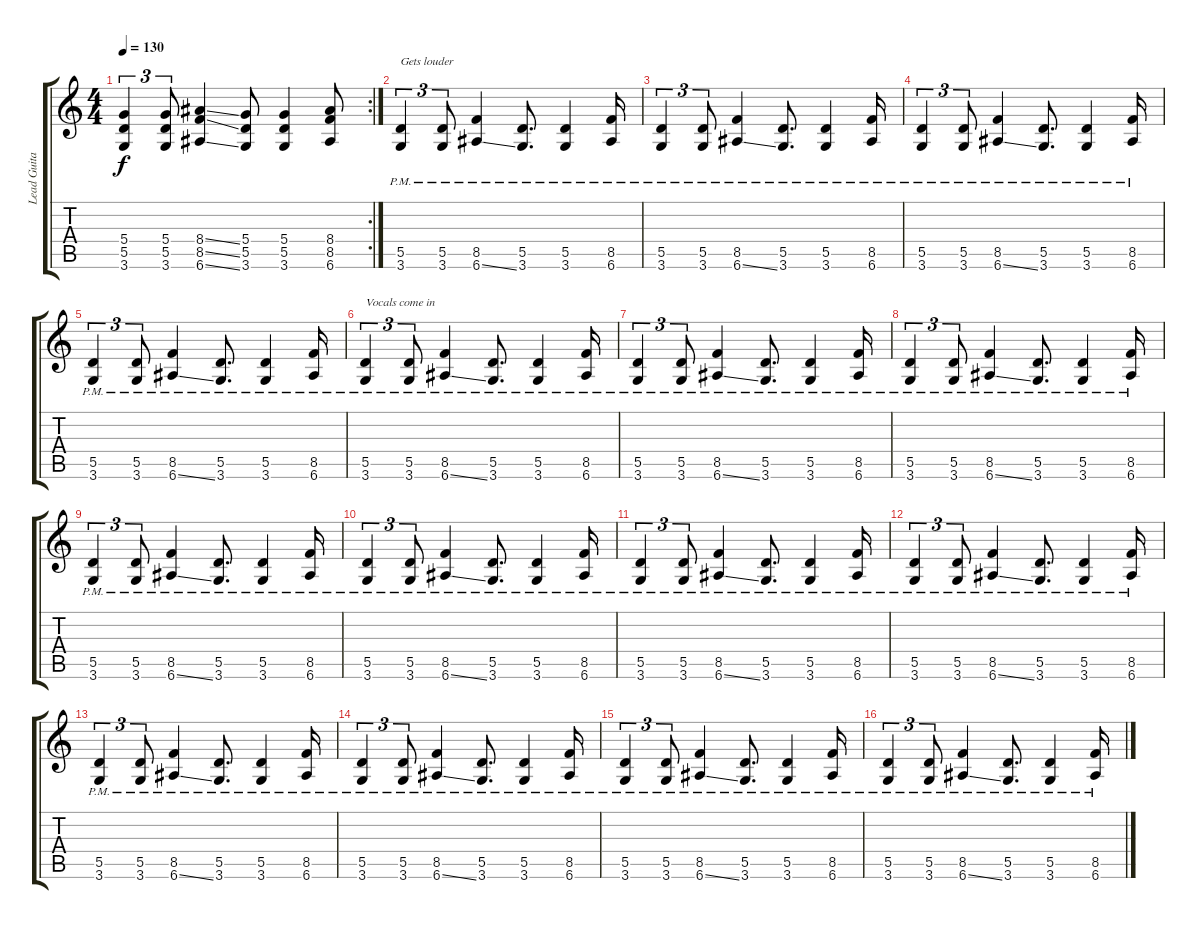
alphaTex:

\track ("Lead Guitar" "Lead Guita") {instrument distortionguitar}
\staff {score tabs}
\tuning (E4 B3 G3 D3 A2 E2) {hide}
\rc 2
\ts (4 4)
\tempo 130
\clef g2
\ks c
(5.4 5.5 3.6).4{tu (3 2) dy f} (5.4 5.5 3.6).8{tu (3 2)} (8.4{ss} 8.5{ss} 6.6{ss}).4 (5.4 5.5 3.6).8 (5.4 5.5 3.6).4 (8.4 8.5 6.6).8 |
(5.5 3.6{pm}).4{tu (3 2) txt "Gets louder" volume 14} (5.5 3.6{pm}).8{tu (3 2)} (8.5 6.6{ss pm}).4 (5.5 3.6{pm}).8{d} (5.5 3.6{pm}).4 (8.5 6.6{pm}).16 |
(5.5 3.6{pm}).4{tu (3 2)} (5.5 3.6{pm}).8{tu (3 2)} (8.5 6.6{ss pm}).4 (5.5 3.6{pm}).8{d} (5.5 3.6{pm}).4 (8.5 6.6{pm}).16 |
(5.5 3.6{pm}).4{tu (3 2)} (5.5 3.6{pm}).8{tu (3 2)} (8.5 6.6{ss pm}).4 (5.5 3.6{pm}).8{d} (5.5 3.6{pm}).4 (8.5 6.6{pm}).16 |
(5.5 3.6{pm}).4{tu (3 2)} (5.5 3.6{pm}).8{tu (3 2)} (8.5 6.6{ss pm}).4 (5.5 3.6{pm}).8{d} (5.5 3.6{pm}).4 (8.5 6.6{pm}).16 |
(5.5 3.6{pm}).4{tu (3 2) txt "Vocals come in"} (5.5 3.6{pm}).8{tu (3 2)} (8.5 6.6{ss pm}).4 (5.5 3.6{pm}).8{d} (5.5 3.6{pm}).4 (8.5 6.6{pm}).16 |
(5.5 3.6{pm}).4{tu (3 2)} (5.5 3.6{pm}).8{tu (3 2)} (8.5 6.6{ss pm}).4 (5.5 3.6{pm}).8{d} (5.5 3.6{pm}).4 (8.5 6.6{pm}).16 |
(5.5 3.6{pm}).4{tu (3 2)} (5.5 3.6{pm}).8{tu (3 2)} (8.5 6.6{ss pm}).4 (5.5 3.6{pm}).8{d} (5.5 3.6{pm}).4 (8.5 6.6{pm}).16 |
(5.5 3.6{pm}).4{tu (3 2)} (5.5 3.6{pm}).8{tu (3 2)} (8.5 6.6{ss pm}).4 (5.5 3.6{pm}).8{d} (5.5 3.6{pm}).4 (8.5 6.6{pm}).16 |
(5.5 3.6{pm}).4{tu (3 2)} (5.5 3.6{pm}).8{tu (3 2)} (8.5 6.6{ss pm}).4 (5.5 3.6{pm}).8{d} (5.5 3.6{pm}).4 (8.5 6.6{pm}).16 |
(5.5 3.6{pm}).4{tu (3 2)} (5.5 3.6{pm}).8{tu (3 2)} (8.5 6.6{ss pm}).4 (5.5 3.6{pm}).8{d} (5.5 3.6{pm}).4 (8.5 6.6{pm}).16 |
(5.5 3.6{pm}).4{tu (3 2)} (5.5 3.6{pm}).8{tu (3 2)} (8.5 6.6{ss pm}).4 (5.5 3.6{pm}).8{d} (5.5 3.6{pm}).4 (8.5 6.6{pm}).16 |
(5.5 3.6{pm}).4{tu (3 2)} (5.5 3.6{pm}).8{tu (3 2)} (8.5 6.6{ss pm}).4 (5.5 3.6{pm}).8{d} (5.5 3.6{pm}).4 (8.5 6.6{pm}).16 |
(5.5 3.6{pm}).4{tu (3 2)} (5.5 3.6{pm}).8{tu (3 2)} (8.5 6.6{ss pm}).4 (5.5 3.6{pm}).8{d} (5.5 3.6{pm}).4 (8.5 6.6{pm}).16 |
(5.5 3.6{pm}).4{tu (3 2)} (5.5 3.6{pm}).8{tu (3 2)} (8.5 6.6{ss pm}).4 (5.5 3.6{pm}).8{d} (5.5 3.6{pm}).4 (8.5 6.6{pm}).16 |
(5.5 3.6{pm}).4{tu (3 2)} (5.5 3.6{pm}).8{tu (3 2)} (8.5 6.6{ss pm}).4 (5.5 3.6{pm}).8{d} (5.5 3.6{pm}).4 (8.5 6.6{pm}).16
